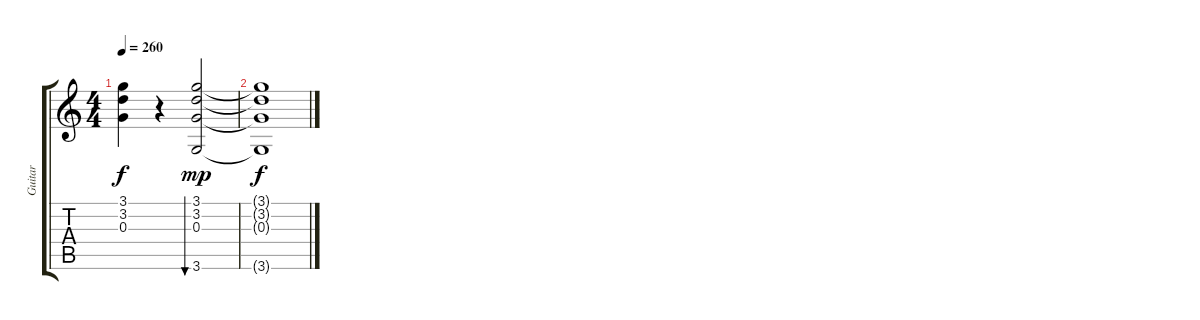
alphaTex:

\track ("Guitar" "Guitar") {instrument acousticguitarnylon}
\staff {score tabs}
\tuning (E4 B3 G3 D3 A2 E2) {hide}
\ts (4 4)
\tempo 260
\clef g2
\ks c
(3.1 3.2 0.3).4{dy f} r.4 (3.1 3.2 0.3 3.6).2{bu 240 dy mp} |
(3.1{t} 3.2{t} 0.3{t} 3.6{t}).1{dy f}
